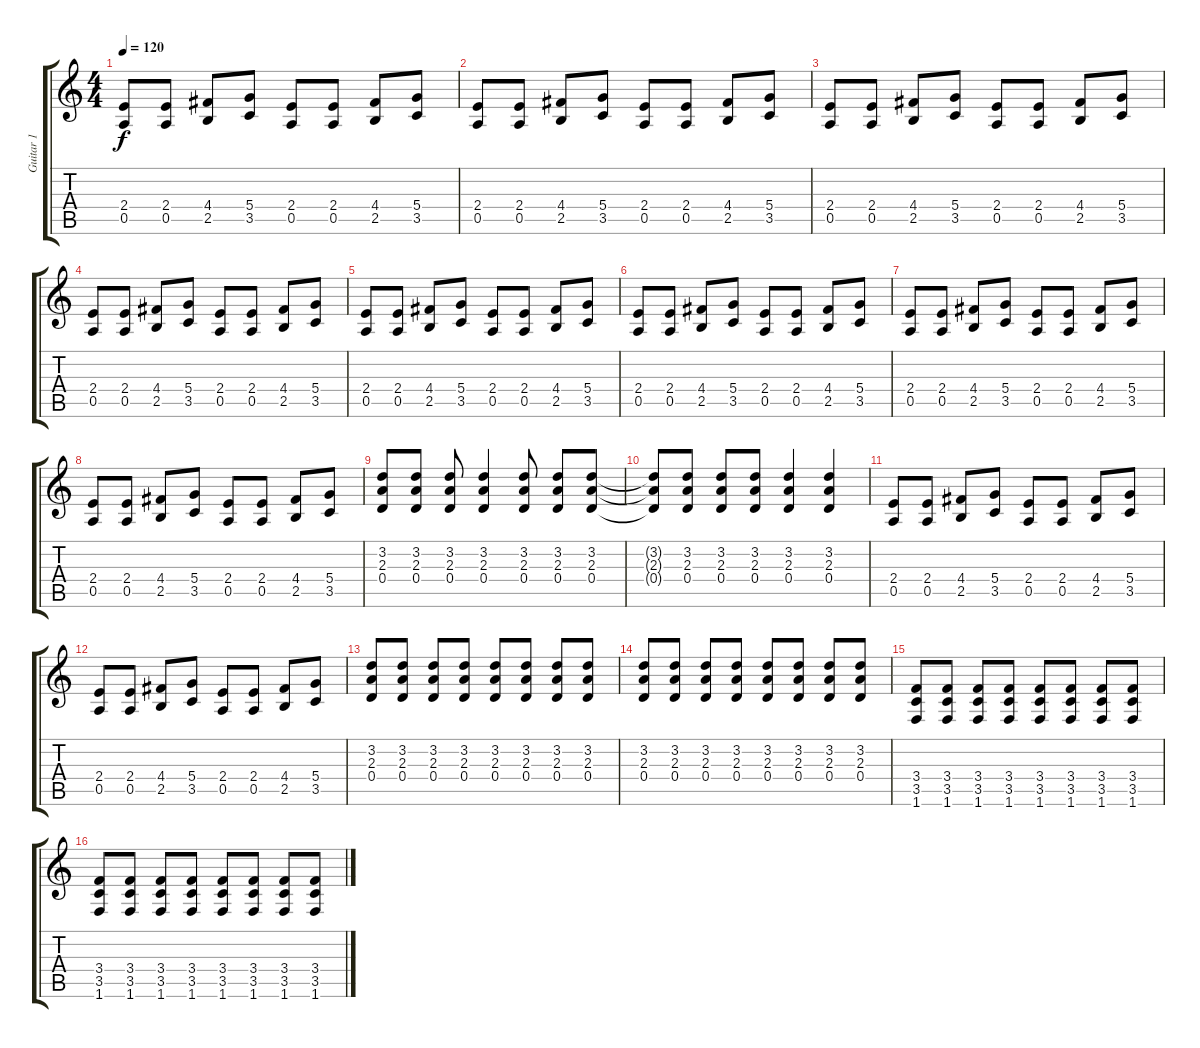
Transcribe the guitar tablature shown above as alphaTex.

\track ("Guitar 1" "Guitar 1") {instrument distortionguitar}
\staff {score tabs}
\tuning (E4 B3 G3 D3 A2 E2) {hide}
\ts (4 4)
\tempo 120
\clef g2
\ks c
(2.4 0.5).8{dy f} (2.4 0.5).8 (4.4 2.5).8 (5.4 3.5).8 (2.4 0.5).8 (2.4 0.5).8 (4.4 2.5).8 (5.4 3.5).8 |
(2.4 0.5).8 (2.4 0.5).8 (4.4 2.5).8 (5.4 3.5).8 (2.4 0.5).8 (2.4 0.5).8 (4.4 2.5).8 (5.4 3.5).8 |
(2.4 0.5).8 (2.4 0.5).8 (4.4 2.5).8 (5.4 3.5).8 (2.4 0.5).8 (2.4 0.5).8 (4.4 2.5).8 (5.4 3.5).8 |
(2.4 0.5).8 (2.4 0.5).8 (4.4 2.5).8 (5.4 3.5).8 (2.4 0.5).8 (2.4 0.5).8 (4.4 2.5).8 (5.4 3.5).8 |
(2.4 0.5).8 (2.4 0.5).8 (4.4 2.5).8 (5.4 3.5).8 (2.4 0.5).8 (2.4 0.5).8 (4.4 2.5).8 (5.4 3.5).8 |
(2.4 0.5).8 (2.4 0.5).8 (4.4 2.5).8 (5.4 3.5).8 (2.4 0.5).8 (2.4 0.5).8 (4.4 2.5).8 (5.4 3.5).8 |
(2.4 0.5).8 (2.4 0.5).8 (4.4 2.5).8 (5.4 3.5).8 (2.4 0.5).8 (2.4 0.5).8 (4.4 2.5).8 (5.4 3.5).8 |
(2.4 0.5).8 (2.4 0.5).8 (4.4 2.5).8 (5.4 3.5).8 (2.4 0.5).8 (2.4 0.5).8 (4.4 2.5).8 (5.4 3.5).8 |
(3.2 2.3 0.4).8 (3.2 2.3 0.4).8 (3.2 2.3 0.4).8 (3.2 2.3 0.4).4 (3.2 2.3 0.4).8 (3.2 2.3 0.4).8 (3.2 2.3 0.4).8 |
(3.2{t} 2.3{t} 0.4{t}).8 (3.2 2.3 0.4).8 (3.2 2.3 0.4).8 (3.2 2.3 0.4).8 (3.2 2.3 0.4).4 (3.2 2.3 0.4).4 |
(2.4 0.5).8 (2.4 0.5).8 (4.4 2.5).8 (5.4 3.5).8 (2.4 0.5).8 (2.4 0.5).8 (4.4 2.5).8 (5.4 3.5).8 |
(2.4 0.5).8 (2.4 0.5).8 (4.4 2.5).8 (5.4 3.5).8 (2.4 0.5).8 (2.4 0.5).8 (4.4 2.5).8 (5.4 3.5).8 |
(3.2 2.3 0.4).8 (3.2 2.3 0.4).8 (3.2 2.3 0.4).8 (3.2 2.3 0.4).8 (3.2 2.3 0.4).8 (3.2 2.3 0.4).8 (3.2 2.3 0.4).8 (3.2 2.3 0.4).8 |
(3.2 2.3 0.4).8 (3.2 2.3 0.4).8 (3.2 2.3 0.4).8 (3.2 2.3 0.4).8 (3.2 2.3 0.4).8 (3.2 2.3 0.4).8 (3.2 2.3 0.4).8 (3.2 2.3 0.4).8 |
(3.4 3.5 1.6).8 (3.4 3.5 1.6).8 (3.4 3.5 1.6).8 (3.4 3.5 1.6).8 (3.4 3.5 1.6).8 (3.4 3.5 1.6).8 (3.4 3.5 1.6).8 (3.4 3.5 1.6).8 |
(3.4 3.5 1.6).8 (3.4 3.5 1.6).8 (3.4 3.5 1.6).8 (3.4 3.5 1.6).8 (3.4 3.5 1.6).8 (3.4 3.5 1.6).8 (3.4 3.5 1.6).8 (3.4 3.5 1.6).8
